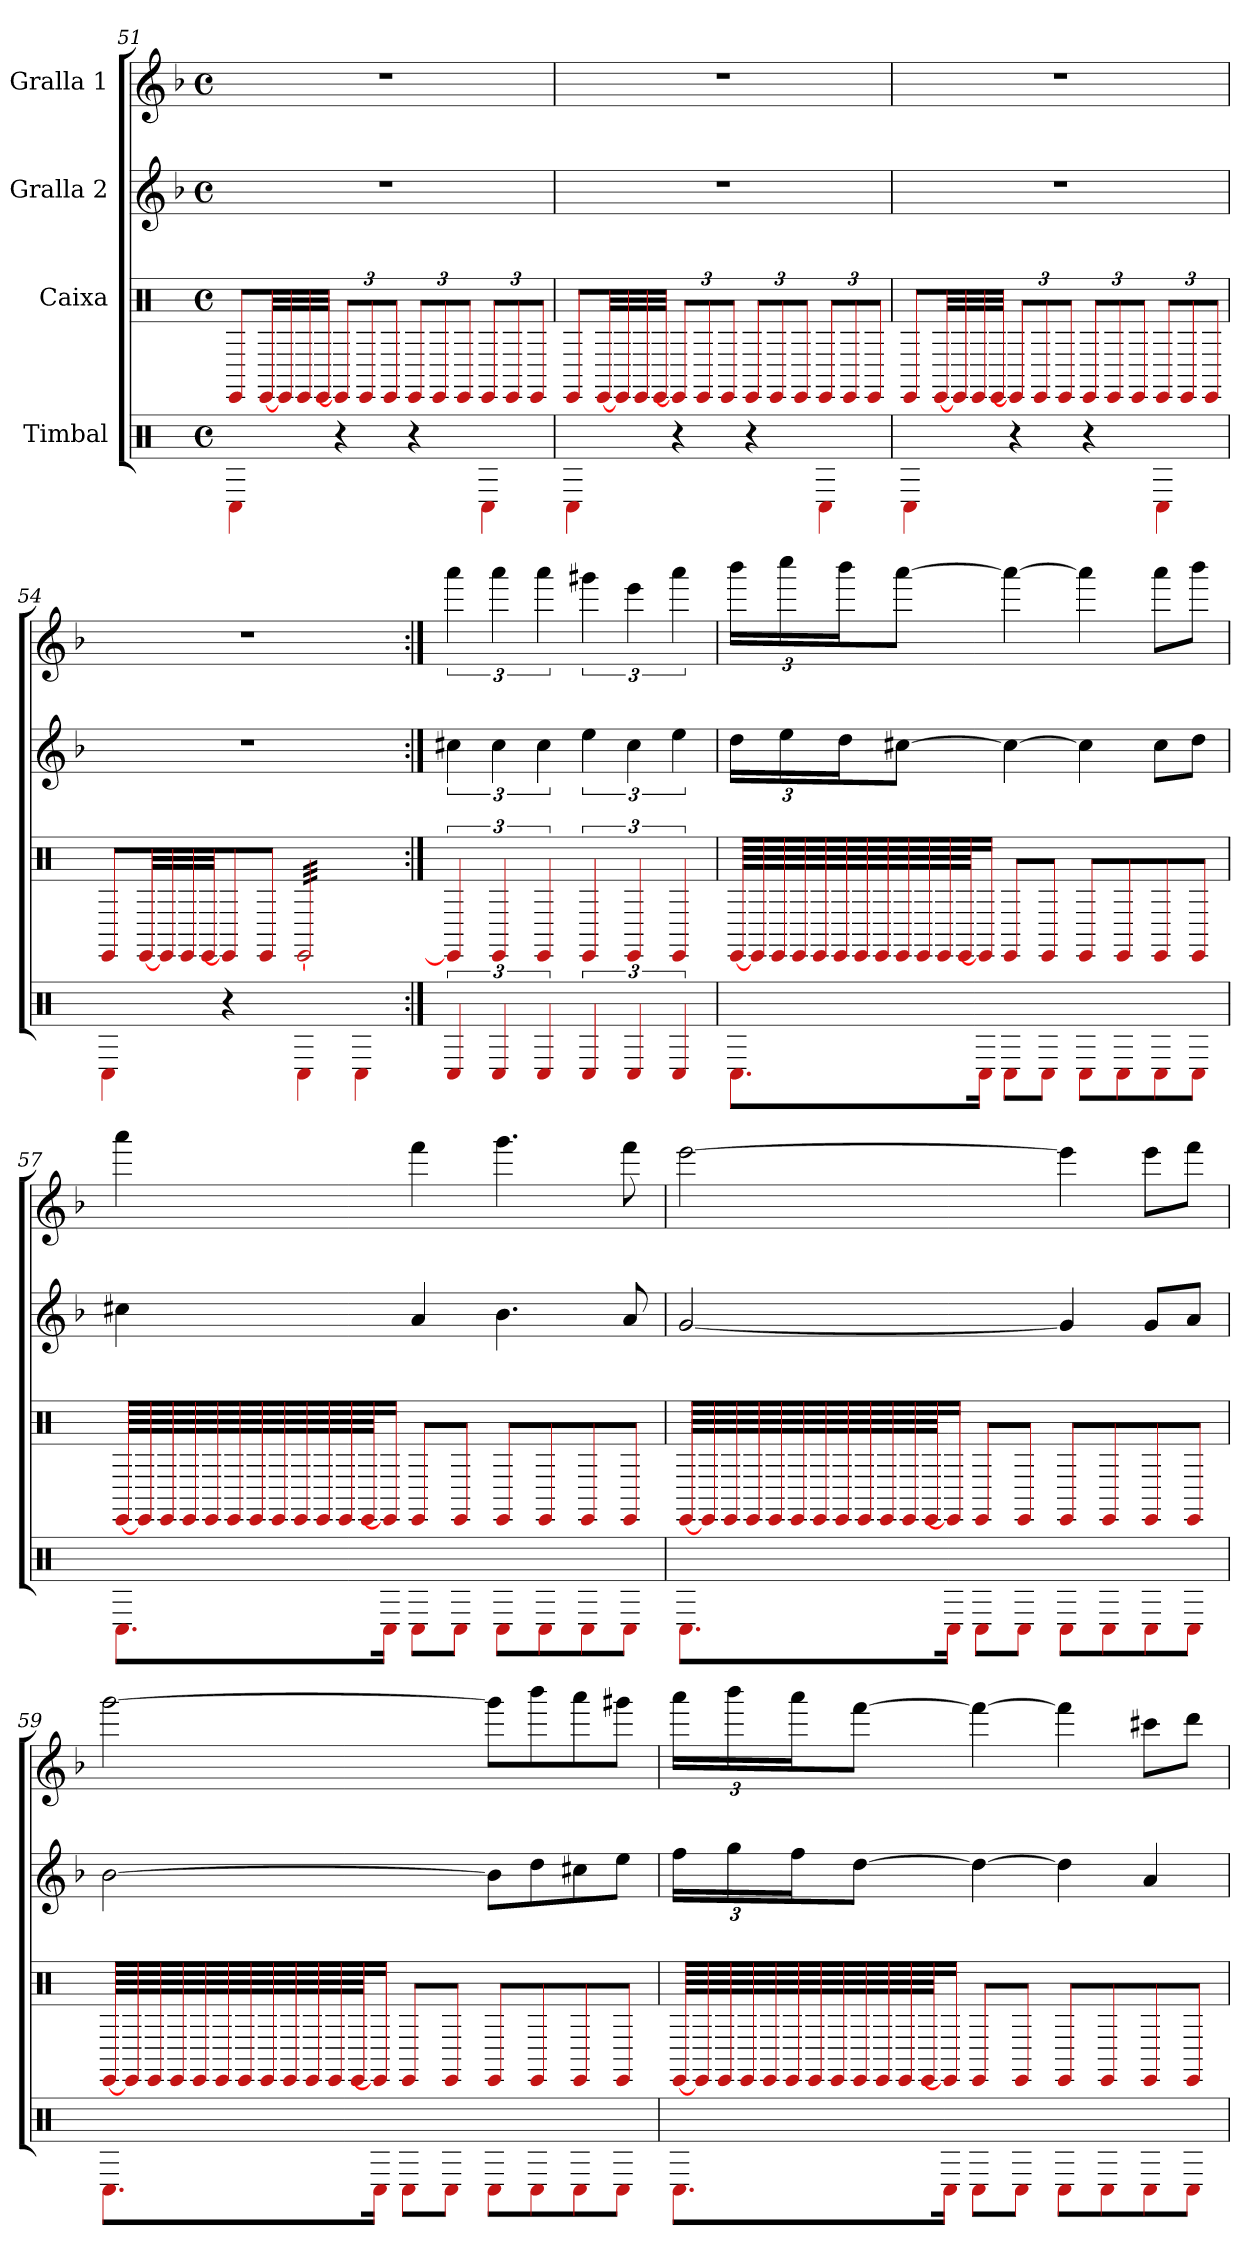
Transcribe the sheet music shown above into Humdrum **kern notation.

**kern	**kern	**kern	**kern
*part4	*part3	*part2	*part1
*staff4	*staff3	*staff2	*staff1
*I"Timbal	*I"Caixa	*I"Gralla 2	*I"Gralla 1
*clefX	*clefX	*clefG2	*clefG2
*	*ITrd14c24	*	*ITrd8c14
*k[]	*k[]	*k[b-]	*k[b-]
*M4/4	*M4/4	*M4/4	*M4/4
*met(c)	*met(c)	*met(c)	*met(c)
=51	=51	=51	=51
4C\	8EE/L	1r	1r
*	*tremolo	*	*
.	[32EE/	.	.
.	32EE/	.	.
.	32EE/	.	.
.	32EE/JJJ	.	.
*	*Xtremolo	*	*
*	*Xbrackettup	*	*
4r	12EE/L]	.	.
.	12EE/	.	.
.	12EE/J	.	.
4r	12EE/L	.	.
.	12EE/	.	.
.	12EE/J	.	.
4C\	12EE/L	.	.
.	12EE/	.	.
.	12EE/J	.	.
=52	=52	=52	=52
4C\	8EE/L	1r	1r
*	*tremolo	*	*
.	[32EE/	.	.
.	32EE/	.	.
.	32EE/	.	.
.	32EE/JJJ	.	.
*	*Xtremolo	*	*
4r	12EE/L]	.	.
.	12EE/	.	.
.	12EE/J	.	.
4r	12EE/L	.	.
.	12EE/	.	.
.	12EE/J	.	.
4C\	12EE/L	.	.
.	12EE/	.	.
.	12EE/J	.	.
!!LO:LB:g=z
=53	=53	=53	=53
4C\	8EE/L	1r	1r
*	*tremolo	*	*
.	[32EE/	.	.
.	32EE/	.	.
.	32EE/	.	.
.	32EE/JJJ	.	.
*	*Xtremolo	*	*
4r	12EE/L]	.	.
.	12EE/	.	.
.	12EE/J	.	.
4r	12EE/L	.	.
.	12EE/	.	.
.	12EE/J	.	.
4C\	12EE/L	.	.
.	12EE/	.	.
.	12EE/J	.	.
=54	=54	=54	=54
4C\	8EE/L	1r	1r
*	*tremolo	*	*
.	[32EE/	.	.
.	32EE/	.	.
.	32EE/	.	.
.	32EE/	.	.
*	*Xtremolo	*	*
4r	8EE/]	.	.
.	8EE/J	.	.
*	*tremolo	*	*
4C\	[32EE/LLL	.	.
.	32EE/	.	.
.	32EE/	.	.
.	32EE/	.	.
.	32EE/	.	.
.	32EE/	.	.
.	32EE/	.	.
.	32EE/	.	.
4C\	32EE/	.	.
.	32EE/	.	.
.	32EE/	.	.
.	32EE/	.	.
.	32EE/	.	.
.	32EE/	.	.
.	32EE/	.	.
.	32EE/JJJ	.	.
*	*Xtremolo	*	*
=55:|!	=55:|!	=55:|!	=55:|!
*	*brackettup	*	*
6C/	6EE/]	6cc#X\	6aa\
6C/	6EE/	6cc#\	6aa\
6C/	6EE/	6cc#\	6aa\
6C/	6EE/	6ee\	6gg#X\
6C/	6EE/	6cc#\	6ee\
6C/	6EE/	6ee\	6aa\
!!LO:PB:g=z
=56	=56	=56	=56
*	*	*Xbrackettup	*Xbrackettup
*	*tremolo	*	*
8.C\L	[64EE/LLLL	24dd\LL	24bb-\LL
.	64EE/	.	.
.	64EE/	.	.
.	.	24ee\	24ccc\
.	64EE/	.	.
.	64EE/	.	.
.	64EE/	.	.
.	.	24dd\J	24bb-\J
.	64EE/	.	.
.	64EE/	.	.
.	64EE/	[8cc#X\J	[8aa\J
.	64EE/	.	.
.	64EE/	.	.
.	64EE/JJJJ	.	.
*	*Xtremolo	*	*
16C\Jk	16EE/Jk]	.	.
8C\L	8EE/L	4cc#\_	4aa\_
8C\J	8EE/J	.	.
8C\L	8EE/L	4cc#\]	4aa\]
8C\	8EE/	.	.
8C\	8EE/	8cc#\L	8aa\L
8C\J	8EE/J	8dd\J	8bb-\J
=57	=57	=57	=57
*	*tremolo	*	*
8.C\L	[64EE/LLLL	4cc#X\	4aa\
.	64EE/	.	.
.	64EE/	.	.
.	64EE/	.	.
.	64EE/	.	.
.	64EE/	.	.
.	64EE/	.	.
.	64EE/	.	.
.	64EE/	.	.
.	64EE/	.	.
.	64EE/	.	.
.	64EE/JJJJ	.	.
*	*Xtremolo	*	*
16C\Jk	16EE/Jk]	.	.
8C\L	8EE/L	4a/	4ff\
8C\J	8EE/J	.	.
8C\L	8EE/L	4.b-\	4.gg\
8C\	8EE/	.	.
8C\	8EE/	.	.
8C\J	8EE/J	8a/	8ff\
=58	=58	=58	=58
*	*tremolo	*	*
8.C\L	[64EE/LLLL	[2g/	[2ee\
.	64EE/	.	.
.	64EE/	.	.
.	64EE/	.	.
.	64EE/	.	.
.	64EE/	.	.
.	64EE/	.	.
.	64EE/	.	.
.	64EE/	.	.
.	64EE/	.	.
.	64EE/	.	.
.	64EE/JJJJ	.	.
*	*Xtremolo	*	*
16C\Jk	16EE/Jk]	.	.
8C\L	8EE/L	.	.
8C\J	8EE/J	.	.
8C\L	8EE/L	4g/]	4ee\]
8C\	8EE/	.	.
8C\	8EE/	8g/L	8ee\L
8C\J	8EE/J	8a/J	8ff\J
!!LO:LB:g=z
=59	=59	=59	=59
*	*tremolo	*	*
8.C\L	[64EE/LLLL	[2b-\	[2gg\
.	64EE/	.	.
.	64EE/	.	.
.	64EE/	.	.
.	64EE/	.	.
.	64EE/	.	.
.	64EE/	.	.
.	64EE/	.	.
.	64EE/	.	.
.	64EE/	.	.
.	64EE/	.	.
.	64EE/JJJJ	.	.
*	*Xtremolo	*	*
16C\Jk	16EE/Jk]	.	.
8C\L	8EE/L	.	.
8C\J	8EE/J	.	.
8C\L	8EE/L	8b-\L]	8gg\L]
8C\	8EE/	8dd\	8bb-\
8C\	8EE/	8cc#X\	8aa\
8C\J	8EE/J	8ee\J	8gg#X\J
=60	=60	=60	=60
*	*tremolo	*	*
8.C\L	[64EE/LLLL	24ff\LL	24aa\LL
.	64EE/	.	.
.	64EE/	.	.
.	.	24gg\	24bb-\
.	64EE/	.	.
.	64EE/	.	.
.	64EE/	.	.
.	.	24ff\J	24aa\J
.	64EE/	.	.
.	64EE/	.	.
.	64EE/	[8dd\J	[8ff\J
.	64EE/	.	.
.	64EE/	.	.
.	64EE/JJJJ	.	.
*	*Xtremolo	*	*
16C\Jk	16EE/Jk]	.	.
8C\L	8EE/L	4dd\_	4ff\_
8C\J	8EE/J	.	.
8C\L	8EE/L	4dd\]	4ff\]
8C\	8EE/	.	.
8C\	8EE/	4a/	8cc#X\L
8C\J	8EE/J	.	8dd\J
=	=	=	=
*-	*-	*-	*-
